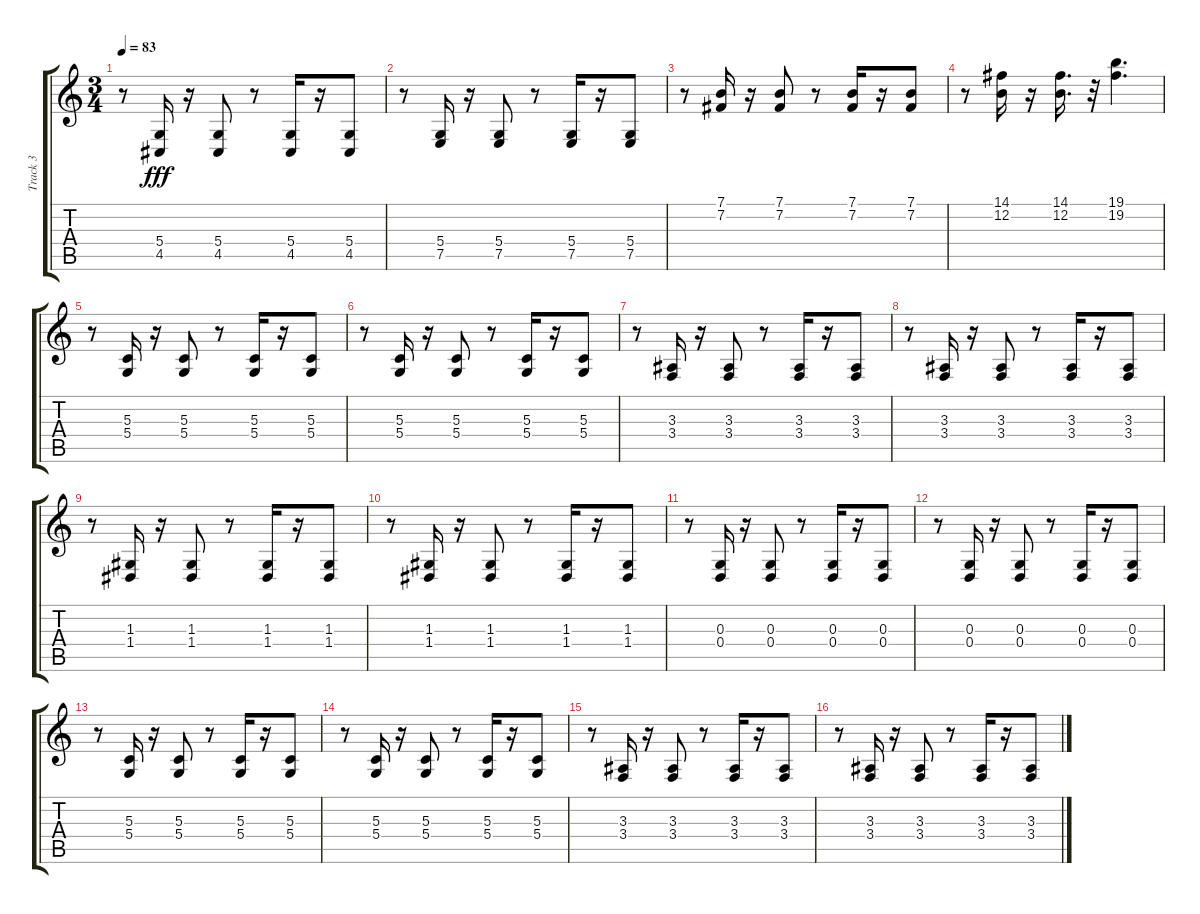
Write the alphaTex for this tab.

\track ("Track 3" "Track 3") {instrument frenchhorn}
\staff {score tabs}
\tuning (E4 B3 G3 D3 A2 E2) {hide}
\ts (3 4)
\tempo 83
\clef g2
\ks c
r.8{dy fff} (5.4 4.5).16 r.16 (5.4 4.5).8 r.8 (5.4 4.5).16 r.16 (5.4 4.5).8 |
r.8 (5.4 7.5).16 r.16 (5.4 7.5).8 r.8 (5.4 7.5).16 r.16 (5.4 7.5).8 |
r.8 (7.1 7.2).16 r.16 (7.1 7.2).8 r.8 (7.1 7.2).16 r.16 (7.1 7.2).8 |
r.8 (14.1 12.2).16 r.16 (14.1 12.2).16{d} r.32 (19.1 19.2).4{d} |
r.8 (5.3 5.4).16 r.16 (5.3 5.4).8 r.8 (5.3 5.4).16 r.16 (5.3 5.4).8 |
r.8 (5.3 5.4).16 r.16 (5.3 5.4).8 r.8 (5.3 5.4).16 r.16 (5.3 5.4).8 |
r.8 (3.3 3.4).16 r.16 (3.3 3.4).8 r.8 (3.3 3.4).16 r.16 (3.3 3.4).8 |
r.8 (3.3 3.4).16 r.16 (3.3 3.4).8 r.8 (3.3 3.4).16 r.16 (3.3 3.4).8 |
r.8 (1.3 1.4).16 r.16 (1.3 1.4).8 r.8 (1.3 1.4).16 r.16 (1.3 1.4).8 |
r.8 (1.3 1.4).16 r.16 (1.3 1.4).8 r.8 (1.3 1.4).16 r.16 (1.3 1.4).8 |
r.8 (0.3 0.4).16 r.16 (0.3 0.4).8 r.8 (0.3 0.4).16 r.16 (0.3 0.4).8 |
r.8 (0.3 0.4).16 r.16 (0.3 0.4).8 r.8 (0.3 0.4).16 r.16 (0.3 0.4).8 |
r.8 (5.3 5.4).16 r.16 (5.3 5.4).8 r.8 (5.3 5.4).16 r.16 (5.3 5.4).8 |
r.8 (5.3 5.4).16 r.16 (5.3 5.4).8 r.8 (5.3 5.4).16 r.16 (5.3 5.4).8 |
r.8 (3.3 3.4).16 r.16 (3.3 3.4).8 r.8 (3.3 3.4).16 r.16 (3.3 3.4).8 |
r.8 (3.3 3.4).16 r.16 (3.3 3.4).8 r.8 (3.3 3.4).16 r.16 (3.3 3.4).8
